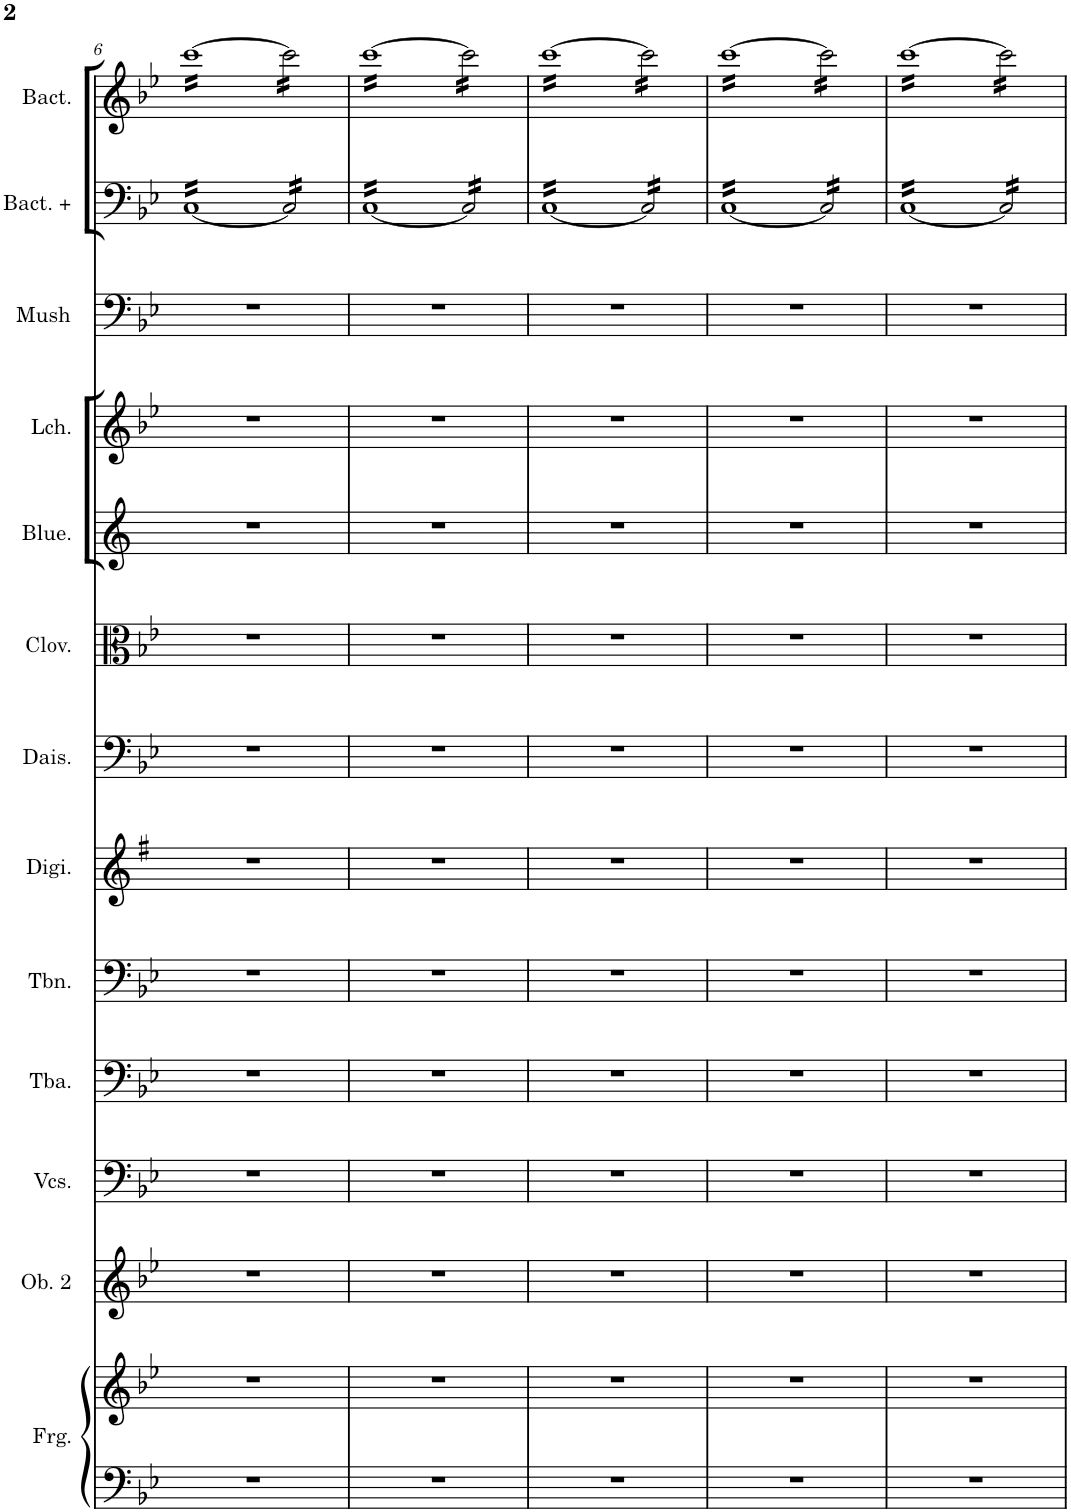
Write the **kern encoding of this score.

**kern	**kern	**kern	**kern	**kern	**kern	**kern	**kern	**kern	**kern	**kern	**kern	**kern	**kern
*part11	*part11	*part10	*part9	*part8	*part7	*part6	*part5	*part4	*part3	*part3	*part2	*part1	*part1
*staff14	*staff13	*staff12	*staff11	*staff10	*staff9	*staff8	*staff7	*staff6	*staff5	*staff4	*staff3	*staff2	*staff1
*I"Frogs	*	*I"Oboe 2	*I"Violoncellos	*I"Tuba	*I"Trombone	*I"Digitalis	*I"Daisies	*I"Clover	*I"Lichen	*	*I"Mushrooms	*I"Bacteria	*
*I'Frg.	*	*I'Ob. 2	*I'Vcs.	*I'Tba.	*I'Tbn.	*I'Digi.	*I'Dais.	*I'Clov.	*I'Lch.	*	*I'Mush	*I'Bact.	*
!!LO:PB:g=z
*clefF4	*clefG2	*clefG2	*clefF4	*clefF4	*clefF4	*clefG2	*clefF4	*clefC3	*clefG2	*clefG2	*clefF4	*clefF4	*clefG2
*	*	*	*	*	*	*Trd5c9	*	*	*Trd1c2	*	*	*	*
*k[b-e-]	*k[b-e-]	*k[b-e-]	*k[b-e-]	*k[b-e-]	*k[b-e-]	*k[f#]	*k[b-e-]	*k[b-e-]	*k[]	*k[b-e-]	*k[b-e-]	*k[b-e-]	*k[b-e-]
*M6/4	*M6/4	*M6/4	*M6/4	*M6/4	*M6/4	*M6/4	*M6/4	*M6/4	*M6/4	*M6/4	*M6/4	*M6/4	*M6/4
=6	=6	=6	=6	=6	=6	=6	=6	=6	=6	=6	=6	=6	=6
*	*	*	*	*	*	*	*	*	*	*	*	*tremolo	*
*	*	*	*	*	*	*	*	*	*	*	*	*	*tremolo
1.r	1.r	1.r	1.r	1.r	1.r	1.r	1.r	1.r	1.r	1.r	1.r	[16CLL	[16cccLL
.	.	.	.	.	.	.	.	.	.	.	.	16C	16ccc
.	.	.	.	.	.	.	.	.	.	.	.	16C	16ccc
.	.	.	.	.	.	.	.	.	.	.	.	16C	16ccc
.	.	.	.	.	.	.	.	.	.	.	.	16C	16ccc
.	.	.	.	.	.	.	.	.	.	.	.	16C	16ccc
.	.	.	.	.	.	.	.	.	.	.	.	16C	16ccc
.	.	.	.	.	.	.	.	.	.	.	.	16C	16ccc
.	.	.	.	.	.	.	.	.	.	.	.	16C	16ccc
.	.	.	.	.	.	.	.	.	.	.	.	16C	16ccc
.	.	.	.	.	.	.	.	.	.	.	.	16C	16ccc
.	.	.	.	.	.	.	.	.	.	.	.	16C	16ccc
.	.	.	.	.	.	.	.	.	.	.	.	16C	16ccc
.	.	.	.	.	.	.	.	.	.	.	.	16C	16ccc
.	.	.	.	.	.	.	.	.	.	.	.	16C	16ccc
.	.	.	.	.	.	.	.	.	.	.	.	16CJJ	16cccJJ
.	.	.	.	.	.	.	.	.	.	.	.	16C/]LL	16ccc\]LL
.	.	.	.	.	.	.	.	.	.	.	.	16C/	16ccc\
.	.	.	.	.	.	.	.	.	.	.	.	16C/	16ccc\
.	.	.	.	.	.	.	.	.	.	.	.	16C/	16ccc\
.	.	.	.	.	.	.	.	.	.	.	.	16C/	16ccc\
.	.	.	.	.	.	.	.	.	.	.	.	16C/	16ccc\
.	.	.	.	.	.	.	.	.	.	.	.	16C/	16ccc\
.	.	.	.	.	.	.	.	.	.	.	.	16C/JJ	16ccc\JJ
=7	=7	=7	=7	=7	=7	=7	=7	=7	=7	=7	=7	=7	=7
1.r	1.r	1.r	1.r	1.r	1.r	1.r	1.r	1.r	1.r	1.r	1.r	[16CLL	[16cccLL
.	.	.	.	.	.	.	.	.	.	.	.	16C	16ccc
.	.	.	.	.	.	.	.	.	.	.	.	16C	16ccc
.	.	.	.	.	.	.	.	.	.	.	.	16C	16ccc
.	.	.	.	.	.	.	.	.	.	.	.	16C	16ccc
.	.	.	.	.	.	.	.	.	.	.	.	16C	16ccc
.	.	.	.	.	.	.	.	.	.	.	.	16C	16ccc
.	.	.	.	.	.	.	.	.	.	.	.	16C	16ccc
.	.	.	.	.	.	.	.	.	.	.	.	16C	16ccc
.	.	.	.	.	.	.	.	.	.	.	.	16C	16ccc
.	.	.	.	.	.	.	.	.	.	.	.	16C	16ccc
.	.	.	.	.	.	.	.	.	.	.	.	16C	16ccc
.	.	.	.	.	.	.	.	.	.	.	.	16C	16ccc
.	.	.	.	.	.	.	.	.	.	.	.	16C	16ccc
.	.	.	.	.	.	.	.	.	.	.	.	16C	16ccc
.	.	.	.	.	.	.	.	.	.	.	.	16CJJ	16cccJJ
.	.	.	.	.	.	.	.	.	.	.	.	16C/]LL	16ccc\]LL
.	.	.	.	.	.	.	.	.	.	.	.	16C/	16ccc\
.	.	.	.	.	.	.	.	.	.	.	.	16C/	16ccc\
.	.	.	.	.	.	.	.	.	.	.	.	16C/	16ccc\
.	.	.	.	.	.	.	.	.	.	.	.	16C/	16ccc\
.	.	.	.	.	.	.	.	.	.	.	.	16C/	16ccc\
.	.	.	.	.	.	.	.	.	.	.	.	16C/	16ccc\
.	.	.	.	.	.	.	.	.	.	.	.	16C/JJ	16ccc\JJ
=8	=8	=8	=8	=8	=8	=8	=8	=8	=8	=8	=8	=8	=8
1.r	1.r	1.r	1.r	1.r	1.r	1.r	1.r	1.r	1.r	1.r	1.r	[16CLL	[16cccLL
.	.	.	.	.	.	.	.	.	.	.	.	16C	16ccc
.	.	.	.	.	.	.	.	.	.	.	.	16C	16ccc
.	.	.	.	.	.	.	.	.	.	.	.	16C	16ccc
.	.	.	.	.	.	.	.	.	.	.	.	16C	16ccc
.	.	.	.	.	.	.	.	.	.	.	.	16C	16ccc
.	.	.	.	.	.	.	.	.	.	.	.	16C	16ccc
.	.	.	.	.	.	.	.	.	.	.	.	16C	16ccc
.	.	.	.	.	.	.	.	.	.	.	.	16C	16ccc
.	.	.	.	.	.	.	.	.	.	.	.	16C	16ccc
.	.	.	.	.	.	.	.	.	.	.	.	16C	16ccc
.	.	.	.	.	.	.	.	.	.	.	.	16C	16ccc
.	.	.	.	.	.	.	.	.	.	.	.	16C	16ccc
.	.	.	.	.	.	.	.	.	.	.	.	16C	16ccc
.	.	.	.	.	.	.	.	.	.	.	.	16C	16ccc
.	.	.	.	.	.	.	.	.	.	.	.	16CJJ	16cccJJ
.	.	.	.	.	.	.	.	.	.	.	.	16C/]LL	16ccc\]LL
.	.	.	.	.	.	.	.	.	.	.	.	16C/	16ccc\
.	.	.	.	.	.	.	.	.	.	.	.	16C/	16ccc\
.	.	.	.	.	.	.	.	.	.	.	.	16C/	16ccc\
.	.	.	.	.	.	.	.	.	.	.	.	16C/	16ccc\
.	.	.	.	.	.	.	.	.	.	.	.	16C/	16ccc\
.	.	.	.	.	.	.	.	.	.	.	.	16C/	16ccc\
.	.	.	.	.	.	.	.	.	.	.	.	16C/JJ	16ccc\JJ
=9	=9	=9	=9	=9	=9	=9	=9	=9	=9	=9	=9	=9	=9
1.r	1.r	1.r	1.r	1.r	1.r	1.r	1.r	1.r	1.r	1.r	1.r	[16CLL	[16cccLL
.	.	.	.	.	.	.	.	.	.	.	.	16C	16ccc
.	.	.	.	.	.	.	.	.	.	.	.	16C	16ccc
.	.	.	.	.	.	.	.	.	.	.	.	16C	16ccc
.	.	.	.	.	.	.	.	.	.	.	.	16C	16ccc
.	.	.	.	.	.	.	.	.	.	.	.	16C	16ccc
.	.	.	.	.	.	.	.	.	.	.	.	16C	16ccc
.	.	.	.	.	.	.	.	.	.	.	.	16C	16ccc
.	.	.	.	.	.	.	.	.	.	.	.	16C	16ccc
.	.	.	.	.	.	.	.	.	.	.	.	16C	16ccc
.	.	.	.	.	.	.	.	.	.	.	.	16C	16ccc
.	.	.	.	.	.	.	.	.	.	.	.	16C	16ccc
.	.	.	.	.	.	.	.	.	.	.	.	16C	16ccc
.	.	.	.	.	.	.	.	.	.	.	.	16C	16ccc
.	.	.	.	.	.	.	.	.	.	.	.	16C	16ccc
.	.	.	.	.	.	.	.	.	.	.	.	16CJJ	16cccJJ
.	.	.	.	.	.	.	.	.	.	.	.	16C/]LL	16ccc\]LL
.	.	.	.	.	.	.	.	.	.	.	.	16C/	16ccc\
.	.	.	.	.	.	.	.	.	.	.	.	16C/	16ccc\
.	.	.	.	.	.	.	.	.	.	.	.	16C/	16ccc\
.	.	.	.	.	.	.	.	.	.	.	.	16C/	16ccc\
.	.	.	.	.	.	.	.	.	.	.	.	16C/	16ccc\
.	.	.	.	.	.	.	.	.	.	.	.	16C/	16ccc\
.	.	.	.	.	.	.	.	.	.	.	.	16C/JJ	16ccc\JJ
=10	=10	=10	=10	=10	=10	=10	=10	=10	=10	=10	=10	=10	=10
1.r	1.r	1.r	1.r	1.r	1.r	1.r	1.r	1.r	1.r	1.r	1.r	[16CLL	[16cccLL
.	.	.	.	.	.	.	.	.	.	.	.	16C	16ccc
.	.	.	.	.	.	.	.	.	.	.	.	16C	16ccc
.	.	.	.	.	.	.	.	.	.	.	.	16C	16ccc
.	.	.	.	.	.	.	.	.	.	.	.	16C	16ccc
.	.	.	.	.	.	.	.	.	.	.	.	16C	16ccc
.	.	.	.	.	.	.	.	.	.	.	.	16C	16ccc
.	.	.	.	.	.	.	.	.	.	.	.	16C	16ccc
.	.	.	.	.	.	.	.	.	.	.	.	16C	16ccc
.	.	.	.	.	.	.	.	.	.	.	.	16C	16ccc
.	.	.	.	.	.	.	.	.	.	.	.	16C	16ccc
.	.	.	.	.	.	.	.	.	.	.	.	16C	16ccc
.	.	.	.	.	.	.	.	.	.	.	.	16C	16ccc
.	.	.	.	.	.	.	.	.	.	.	.	16C	16ccc
.	.	.	.	.	.	.	.	.	.	.	.	16C	16ccc
.	.	.	.	.	.	.	.	.	.	.	.	16CJJ	16cccJJ
.	.	.	.	.	.	.	.	.	.	.	.	16C/]LL	16ccc\]LL
.	.	.	.	.	.	.	.	.	.	.	.	16C/	16ccc\
.	.	.	.	.	.	.	.	.	.	.	.	16C/	16ccc\
.	.	.	.	.	.	.	.	.	.	.	.	16C/	16ccc\
.	.	.	.	.	.	.	.	.	.	.	.	16C/	16ccc\
.	.	.	.	.	.	.	.	.	.	.	.	16C/	16ccc\
.	.	.	.	.	.	.	.	.	.	.	.	16C/	16ccc\
.	.	.	.	.	.	.	.	.	.	.	.	16C/JJ	16ccc\JJ
*	*	*	*	*	*	*	*	*	*	*	*	*	*Xtremolo
*	*	*	*	*	*	*	*	*	*	*	*	*Xtremolo	*
=	=	=	=	=	=	=	=	=	=	=	=	=	=
*-	*-	*-	*-	*-	*-	*-	*-	*-	*-	*-	*-	*-	*-
